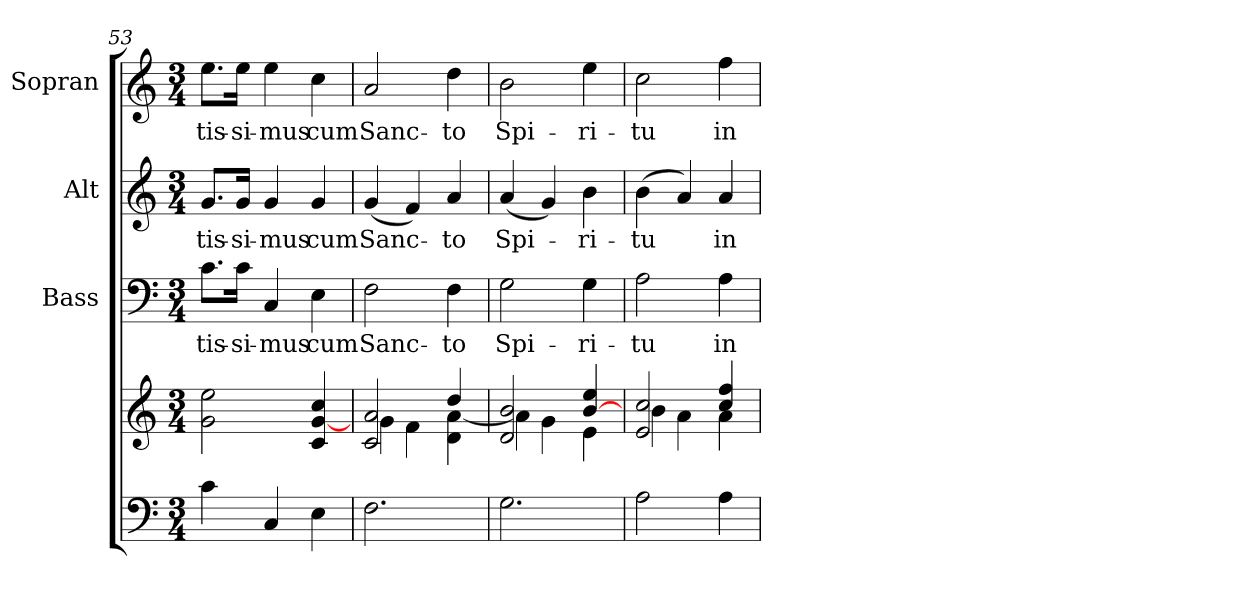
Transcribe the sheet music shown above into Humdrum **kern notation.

**kern	**kern	**kern	**text	**kern	**text	**kern	**text
*part4	*part4	*part3	*part3	*part2	*part2	*part1	*part1
*staff5	*staff4	*staff3	*staff3	*staff2	*staff2	*staff1	*staff1
*	*	*I"Bass	*	*I"Alt	*	*I"Sopran	*
*	*	*I'B.	*	*I'A.	*	*I'S.	*
*clefF4	*clefG2	*clefF4	*	*clefG2	*	*clefG2	*
*k[]	*k[]	*k[]	*	*k[]	*	*k[]	*
*C:	*C:	*C:	*	*C:	*	*C:	*
*M3/4	*M3/4	*M3/4	*	*M3/4	*	*M3/4	*
=53	=53	=53	=53	=53	=53	=53	=53
!	!	!	!LO:LY:b	!	!LO:LY:b	!	!LO:LY:b
4c\	2g\ 2ee\	8.c\L	-tis-	8.g/L	-tis-	8.ee\L	-tis-
!	!	!	!LO:LY:b	!	!LO:LY:b	!	!LO:LY:b
.	.	16c\Jk	-si-	16g/Jk	-si-	16ee\Jk	-si-
!	!	!	!LO:LY:b	!	!LO:LY:b	!	!LO:LY:b
4C/	.	4C/	-mus	4g/	-mus	4ee\	-mus
!	!	!	!LO:LY:b	!	!LO:LY:b	!	!LO:LY:b
4E\	4c/ [4g/ 4cc/	4E\	cum	4g/	cum	4cc\	cum
!!LO:LB:g=z
=54	=54	=54	=54	=54	=54	=54	=54
*	*^	*	*	*	*	*	*
!	!	!	!	!LO:LY:b	!	!LO:LY:b	!	!LO:LY:b
2.F\	2c/ 2a/	4g\	2F\	Sanc-	(<4g/	Sanc-	2a/	Sanc-
.	.	4f\	.	.	4f/)	.	.	.
!	!	!	!	!LO:LY:b	!	!LO:LY:b	!	!LO:LY:b
.	4dd/	4d\ [<4a\	4F\	-to	4a/	-to	4dd\	-to
=55	=55	=55	=55	=55	=55	=55	=55	=55
!	!	!	!	!LO:LY:b	!	!LO:LY:b	!	!LO:LY:b
2.G\	2d/ 2b/	4a\]	2G\	Spi-	(<4a/	Spi-	2b\	Spi-
.	.	4g\	.	.	4g/)	.	.	.
!	!	!	!	!LO:LY:b	!	!LO:LY:b	!	!LO:LY:b
.	[>4b/ 4ee/	4e\	4G\	-ri-	4b\	-ri-	4ee\	-ri-
=56	=56	=56	=56	=56	=56	=56	=56	=56
!	!	!	!	!LO:LY:b	!	!LO:LY:b	!	!LO:LY:b
2A\	2e/ 2cc/	4b\	2A\	-tu	(>4b\	-tu	2cc\	-tu
.	.	4a\	.	.	4a/)	.	.	.
!	!	!	!	!LO:LY:b	!	!LO:LY:b	!	!LO:LY:b
4A\	4cc/ 4ff/	4a\	4A\	in	4a/	in	4ff\	in
*	*v	*v	*	*	*	*	*	*
=	=	=	=	=	=	=	=
*-	*-	*-	*-	*-	*-	*-	*-
